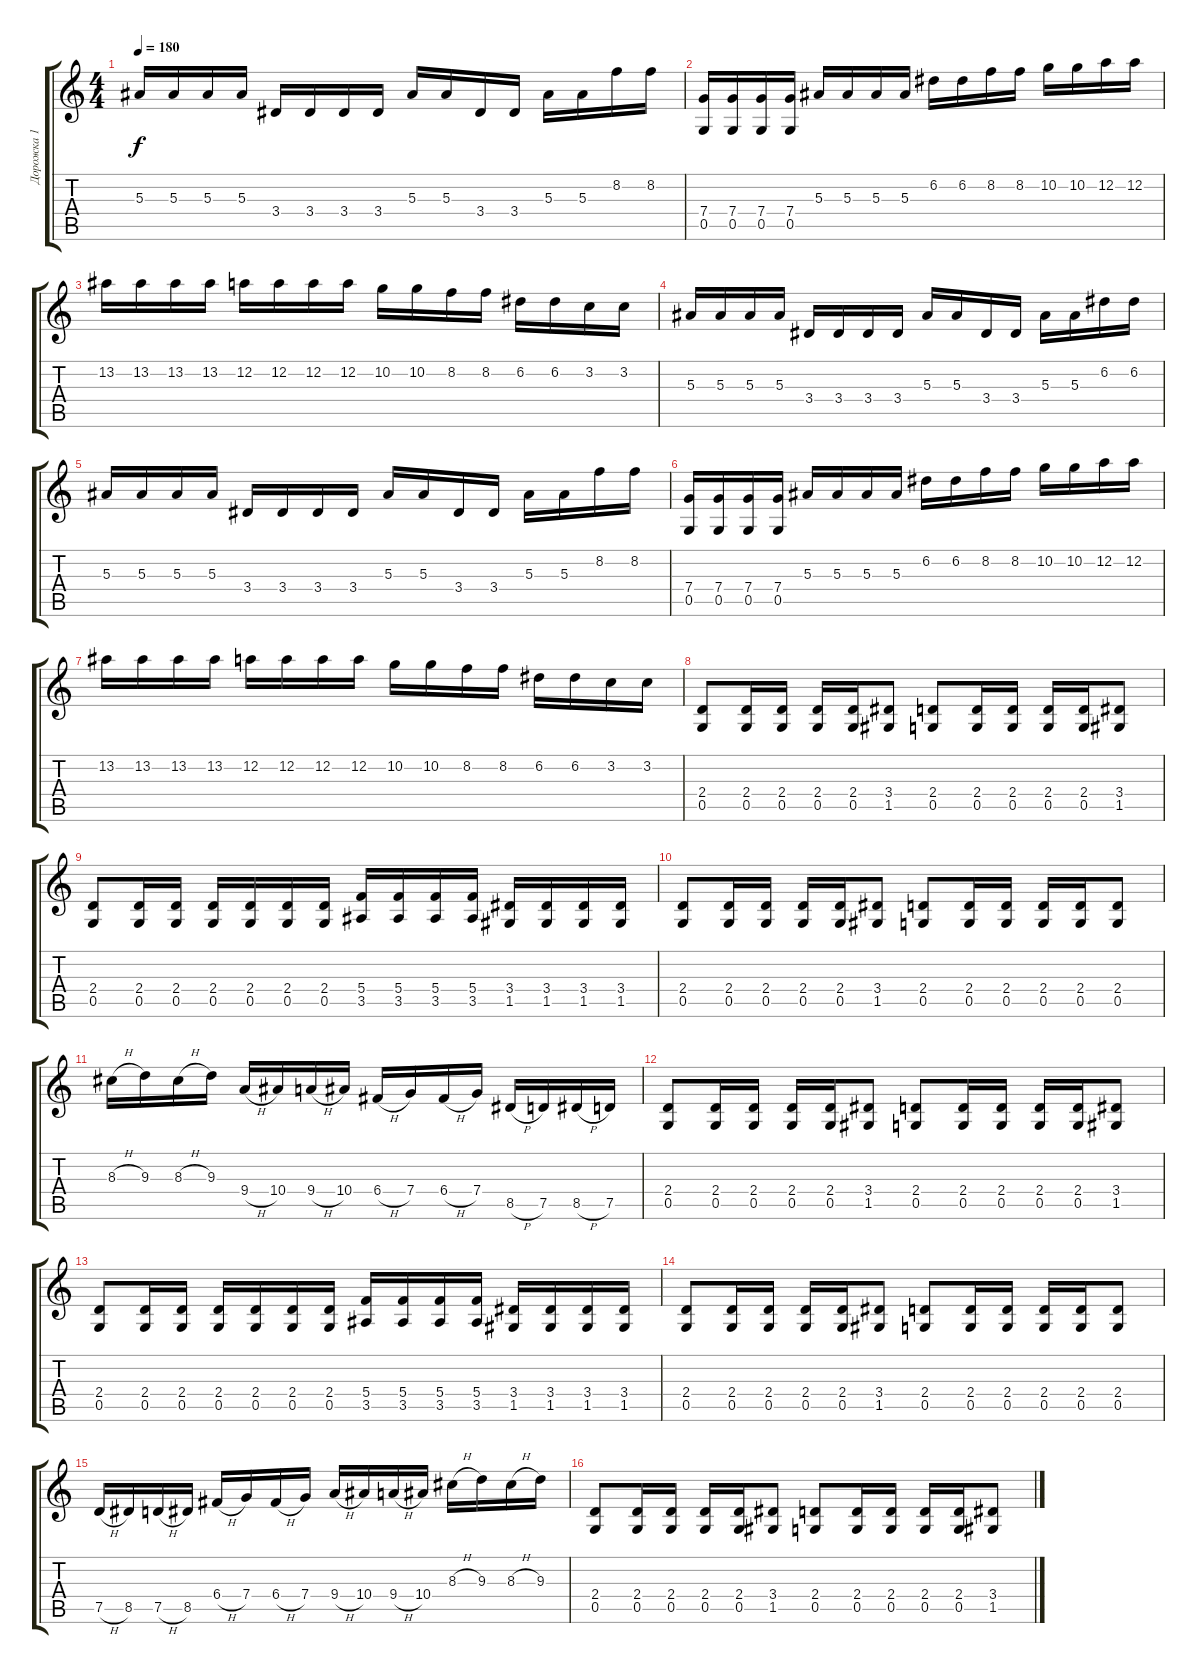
\track ("Дорожка 1" "Дорожка 1") {instrument distortionguitar}
\staff {score tabs}
\tuning (D4 A3 F3 C3 G2 D2) {hide}
\ts (4 4)
\tempo 180
\clef g2
\ks c
5.3.16{dy f} 5.3.16 5.3.16 5.3.16 3.4.16 3.4.16 3.4.16 3.4.16 5.3.16 5.3.16 3.4.16 3.4.16 5.3.16 5.3.16 8.2.16 8.2.16 |
(7.4 0.5).16 (7.4 0.5).16 (7.4 0.5).16 (7.4 0.5).16 5.3.16 5.3.16 5.3.16 5.3.16 6.2.16 6.2.16 8.2.16 8.2.16 10.2.16 10.2.16 12.2.16 12.2.16 |
13.2.16 13.2.16 13.2.16 13.2.16 12.2.16 12.2.16 12.2.16 12.2.16 10.2.16 10.2.16 8.2.16 8.2.16 6.2.16 6.2.16 3.2.16 3.2.16 |
5.3.16 5.3.16 5.3.16 5.3.16 3.4.16 3.4.16 3.4.16 3.4.16 5.3.16 5.3.16 3.4.16 3.4.16 5.3.16 5.3.16 6.2.16 6.2.16 |
5.3.16 5.3.16 5.3.16 5.3.16 3.4.16 3.4.16 3.4.16 3.4.16 5.3.16 5.3.16 3.4.16 3.4.16 5.3.16 5.3.16 8.2.16 8.2.16 |
(7.4 0.5).16 (7.4 0.5).16 (7.4 0.5).16 (7.4 0.5).16 5.3.16 5.3.16 5.3.16 5.3.16 6.2.16 6.2.16 8.2.16 8.2.16 10.2.16 10.2.16 12.2.16 12.2.16 |
13.2.16 13.2.16 13.2.16 13.2.16 12.2.16 12.2.16 12.2.16 12.2.16 10.2.16 10.2.16 8.2.16 8.2.16 6.2.16 6.2.16 3.2.16 3.2.16 |
(2.4 0.5).8 (2.4 0.5).16 (2.4 0.5).16 (2.4 0.5).16 (2.4 0.5).16 (3.4 1.5).8 (2.4 0.5).8 (2.4 0.5).16 (2.4 0.5).16 (2.4 0.5).16 (2.4 0.5).16 (3.4 1.5).8 |
(2.4 0.5).8 (2.4 0.5).16 (2.4 0.5).16 (2.4 0.5).16 (2.4 0.5).16 (2.4 0.5).16 (2.4 0.5).16 (5.4 3.5).16 (5.4 3.5).16 (5.4 3.5).16 (5.4 3.5).16 (3.4 1.5).16 (3.4 1.5).16 (3.4 1.5).16 (3.4 1.5).16 |
(2.4 0.5).8 (2.4 0.5).16 (2.4 0.5).16 (2.4 0.5).16 (2.4 0.5).16 (3.4 1.5).8 (2.4 0.5).8 (2.4 0.5).16 (2.4 0.5).16 (2.4 0.5).16 (2.4 0.5).16 (2.4 0.5).8 |
8.3{h}.16 9.3.16 8.3{h}.16 9.3.16 9.4{h}.16 10.4.16 9.4{h}.16 10.4.16 6.4{h}.16 7.4.16 6.4{h}.16 7.4.16 8.5{h}.16 7.5.16 8.5{h}.16 7.5.16 |
(2.4 0.5).8 (2.4 0.5).16 (2.4 0.5).16 (2.4 0.5).16 (2.4 0.5).16 (3.4 1.5).8 (2.4 0.5).8 (2.4 0.5).16 (2.4 0.5).16 (2.4 0.5).16 (2.4 0.5).16 (3.4 1.5).8 |
(2.4 0.5).8 (2.4 0.5).16 (2.4 0.5).16 (2.4 0.5).16 (2.4 0.5).16 (2.4 0.5).16 (2.4 0.5).16 (5.4 3.5).16 (5.4 3.5).16 (5.4 3.5).16 (5.4 3.5).16 (3.4 1.5).16 (3.4 1.5).16 (3.4 1.5).16 (3.4 1.5).16 |
(2.4 0.5).8 (2.4 0.5).16 (2.4 0.5).16 (2.4 0.5).16 (2.4 0.5).16 (3.4 1.5).8 (2.4 0.5).8 (2.4 0.5).16 (2.4 0.5).16 (2.4 0.5).16 (2.4 0.5).16 (2.4 0.5).8 |
7.5{h}.16 8.5.16 7.5{h}.16 8.5.16 6.4{h}.16 7.4.16 6.4{h}.16 7.4.16 9.4{h}.16 10.4.16 9.4{h}.16 10.4.16 8.3{h}.16 9.3.16 8.3{h}.16 9.3.16 |
(2.4 0.5).8 (2.4 0.5).16 (2.4 0.5).16 (2.4 0.5).16 (2.4 0.5).16 (3.4 1.5).8 (2.4 0.5).8 (2.4 0.5).16 (2.4 0.5).16 (2.4 0.5).16 (2.4 0.5).16 (3.4 1.5).8
